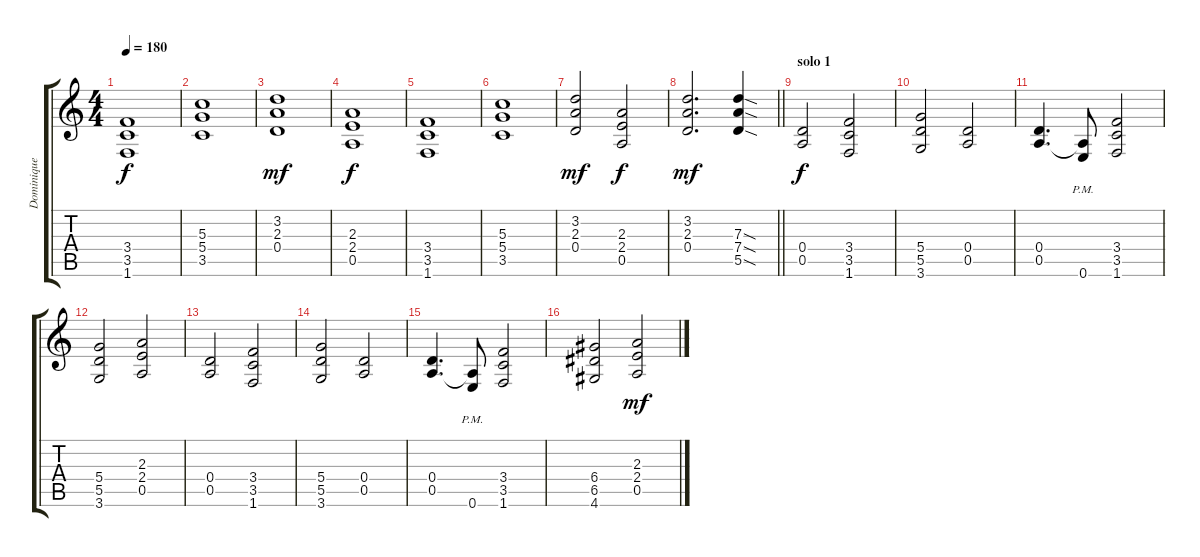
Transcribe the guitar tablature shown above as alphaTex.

\track ("Dominique Leurquin " "Dominique ") {instrument distortionguitar}
\staff {score tabs}
\tuning (E4 B3 G3 D3 A2 E2) {hide}
\ts (4 4)
\tempo 180
\clef g2
\ks c
(3.4 3.5 1.6).1{dy f} |
(5.3 5.4 3.5).1 |
(3.2 2.3 0.4).1{dy mf} |
(2.3 2.4 0.5).1{dy f} |
(3.4 3.5 1.6).1 |
(5.3 5.4 3.5).1 |
(3.2 2.3 0.4).2{dy mf} (2.3 2.4 0.5).2{dy f} |
\barLineRight lightlight
(3.2 2.3 0.4).2{d dy mf} (7.3{sod} 7.4{sod} 5.5{sod}).4 |
\section ("" "solo 1")
(0.4 0.5).2{dy f} (3.4 3.5 1.6).2 |
(5.4 5.5 3.6).2 (0.4 0.5).2 |
(0.4 0.5).4{d} (0.5{t} 0.6{pm}).8 (3.4 3.5 1.6).2 |
(5.4 5.5 3.6).2 (2.3 2.4 0.5).2 |
(0.4 0.5).2 (3.4 3.5 1.6).2 |
(5.4 5.5 3.6).2 (0.4 0.5).2 |
(0.4 0.5).4{d} (0.5{t} 0.6{pm}).8 (3.4 3.5 1.6).2 |
(6.4 6.5 4.6).2 (2.3 2.4 0.5).2{dy mf}
